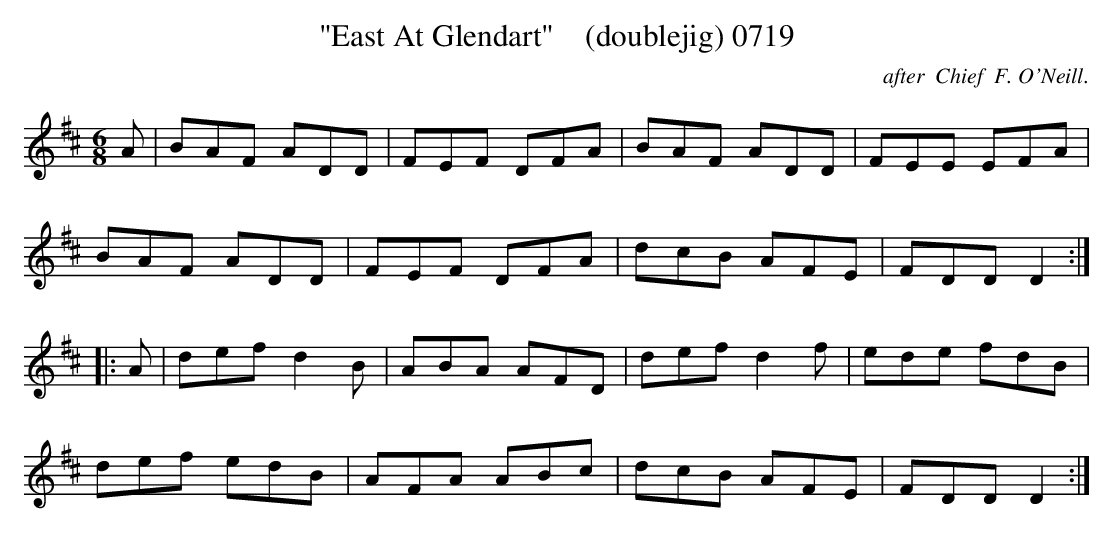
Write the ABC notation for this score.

X:1
T:"East At Glendart"    (doublejig) 0719
C: after  Chief  F. O'Neill.
BRENNAN June 2003 (HTTP://WWW.SOSYOURMOM.COM)
M:6/8
L:1/8
K:D
A|BAF ADD|FEF DFA|BAF ADD|FEE EFA|
BAF ADD|FEF DFA|dcB AFE|FDD D2:|
|:A|def d2B|ABA AFD|def d2f|ede fdB|
def edB|AFA ABc|dcB AFE|FDD D2:|
